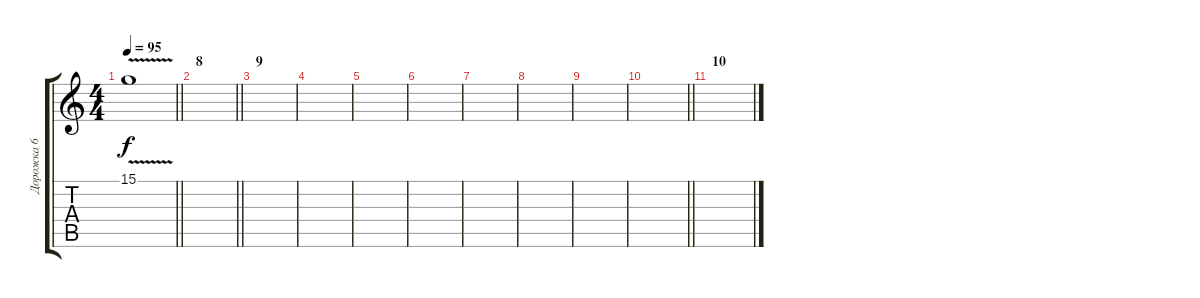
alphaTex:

\track ("Дорожка 6" "Дорожка 6") {instrument violin}
\staff {score tabs}
\tuning (E4 B3 G3 D3 A2 E2) {hide}
\ts (4 4)
\tempo 95
\clef g2
\barLineRight lightlight
\ks c
15.1{v}.1{dy f} |
\section ("" "8")
\barLineRight lightlight
|
\section ("" "9")
|
|
|
|
|
|
|
\barLineRight lightlight
|
\section ("" "10")
